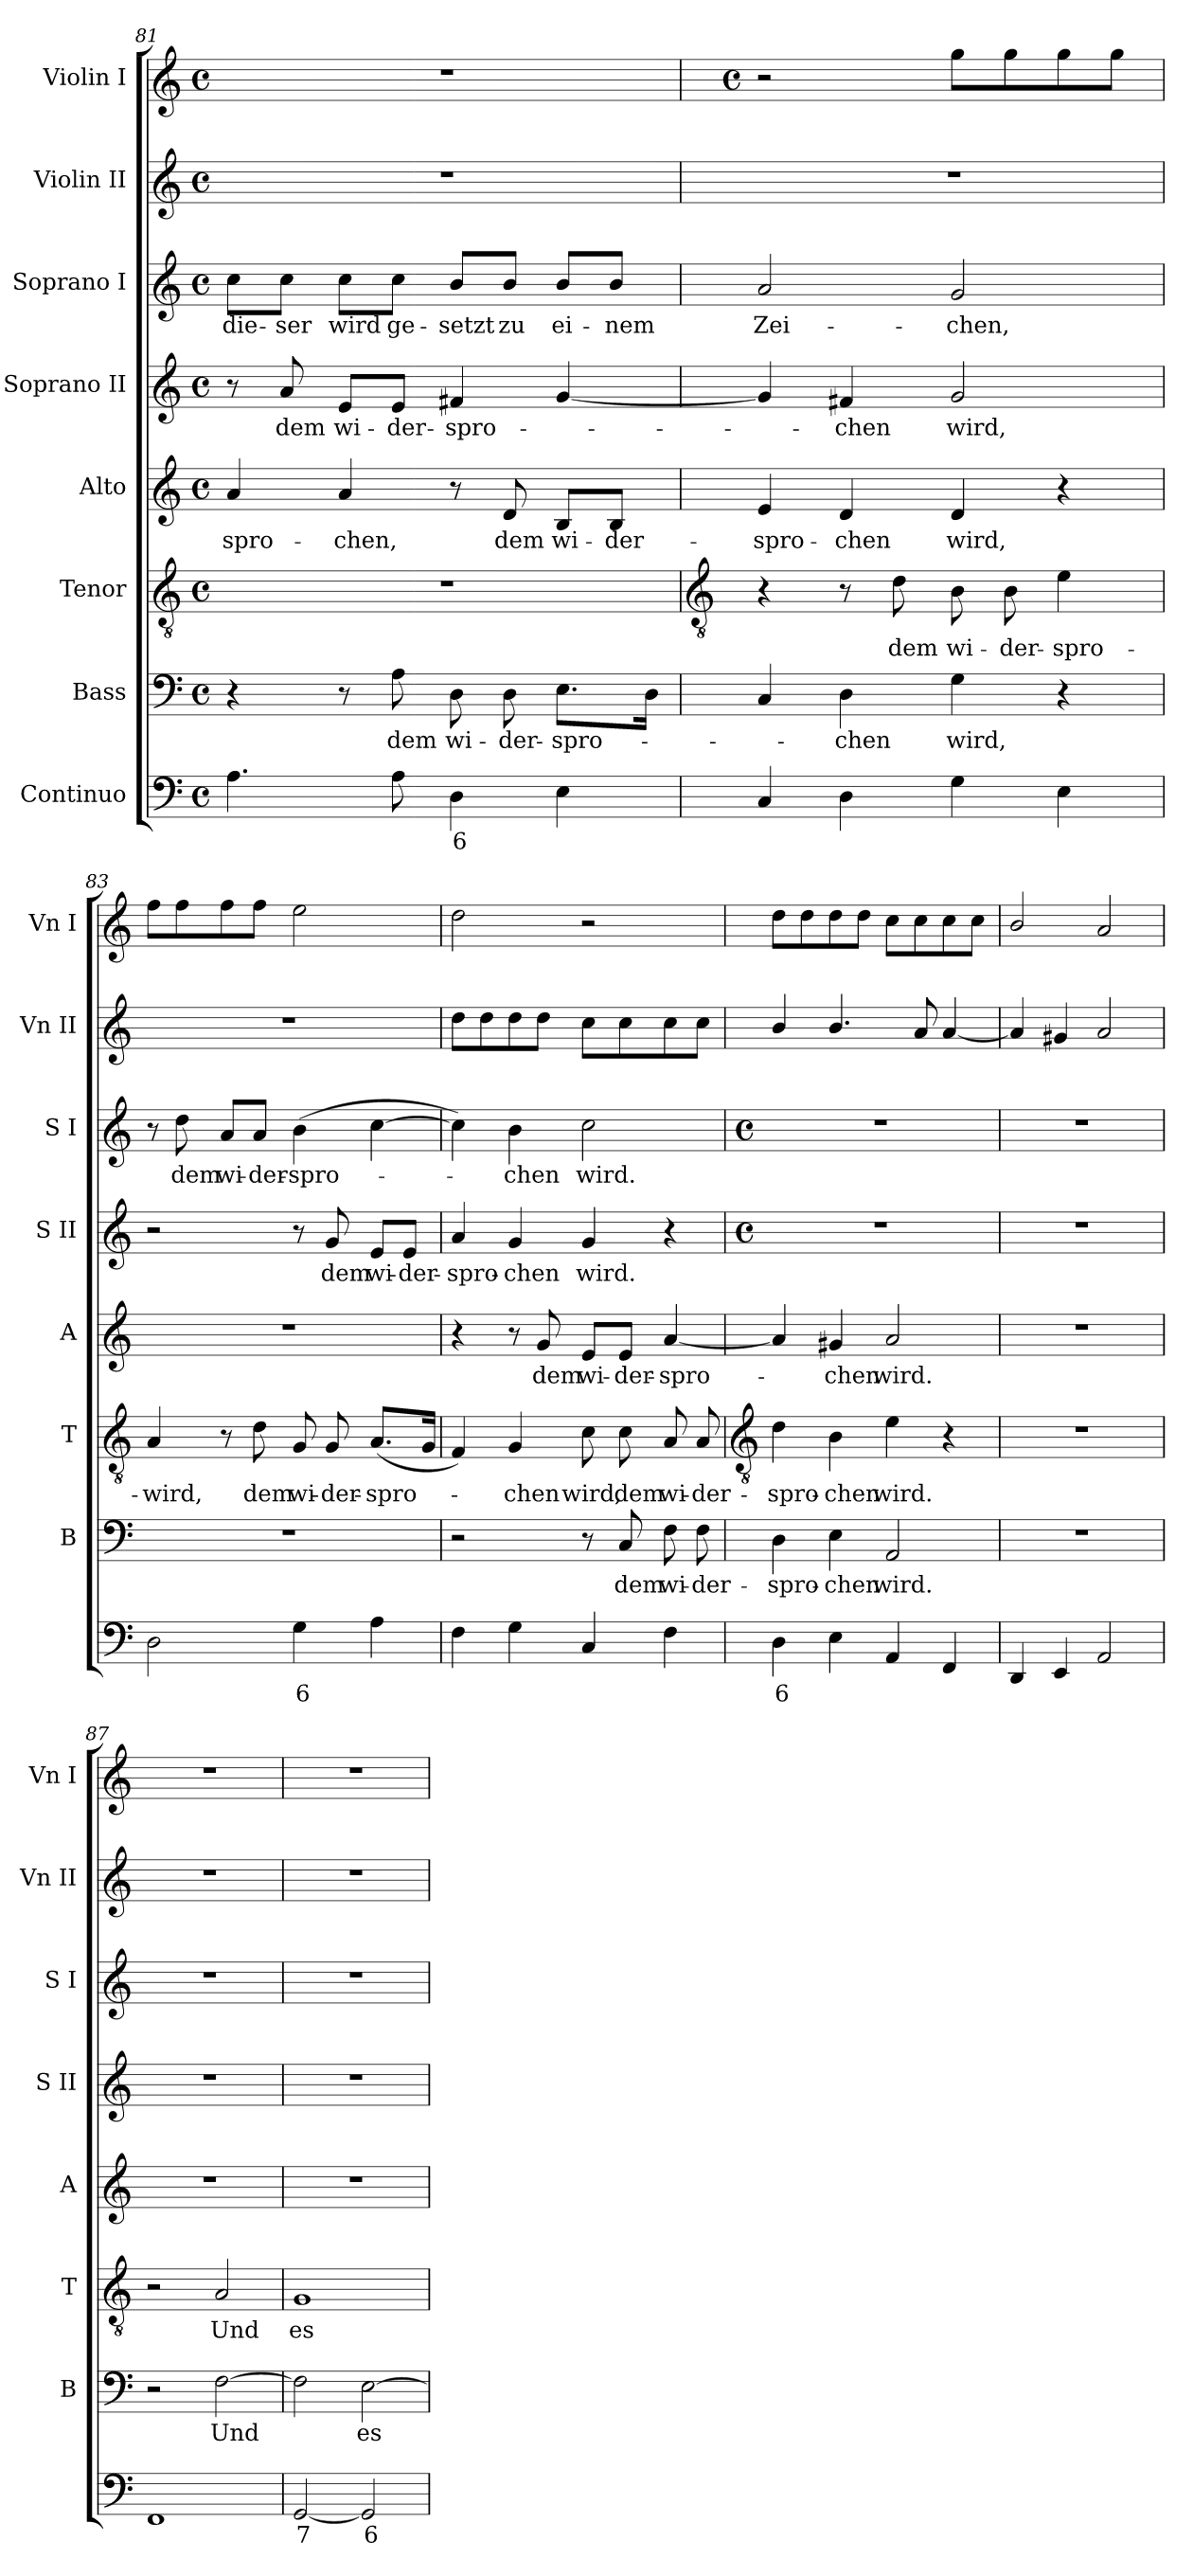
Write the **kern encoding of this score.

**kern	**text	**kern	**text	**kern	**text	**kern	**text	**kern	**text	**kern	**text	**kern	**kern
*part8	*part8	*part7	*part7	*part6	*part6	*part5	*part5	*part4	*part4	*part3	*part3	*part2	*part1
*staff8	*staff8	*staff7	*staff7	*staff6	*staff6	*staff5	*staff5	*staff4	*staff4	*staff3	*staff3	*staff2	*staff1
*I"Continuo	*	*I"Bass	*	*I"Tenor	*	*I"Alto	*	*I"Soprano II	*	*I"Soprano I	*	*I"Violin II	*I"Violin I
*	*	*I'B	*	*I'T	*	*I'A	*	*I'S II	*	*I'S I	*	*I'Vn II	*I'Vn I
*clefF4	*	*clefF4	*	*clefGv2	*	*clefG2	*	*clefG2	*	*clefG2	*	*clefG2	*clefG2
*k[]	*	*k[]	*	*k[]	*	*k[]	*	*k[]	*	*k[]	*	*k[]	*k[]
*C:	*	*C:	*	*C:	*	*C:	*	*C:	*	*C:	*	*C:	*C:
*M4/4	*	*M4/4	*	*M4/4	*	*M4/4	*	*M4/4	*	*M4/4	*	*M4/4	*M4/4
*met(c)	*	*met(c)	*	*met(c)	*	*met(c)	*	*met(c)	*	*met(c)	*	*met(c)	*met(c)
=81	=81	=81	=81	=81	=81	=81	=81	=81	=81	=81	=81	=81	=81
!	!	!	!	!	!	!	!LO:LY:b	!	!	!	!LO:LY:b	!	!
4.A	.	4r	.	1r	.	4a	-spro-	8r	.	8cc\L	die-	1r	1r
!	!	!	!	!	!	!	!	!	!LO:LY:b	!	!LO:LY:b	!	!
.	.	.	.	.	.	.	.	8a	dem	8cc\J	-ser	.	.
!	!	!	!	!	!	!	!LO:LY:b	!	!LO:LY:b	!	!LO:LY:b	!	!
.	.	8r	.	.	.	4a	-chen,	8e/L	wi-	8cc\L	wird	.	.
!	!	!	!LO:LY:b	!	!	!	!	!	!LO:LY:b	!	!LO:LY:b	!	!
8A	.	8A	dem	.	.	.	.	8e/J	-der-	8cc\J	ge-	.	.
!	!LO:LY:b	!	!LO:LY:b	!	!	!	!	!	!LO:LY:b	!	!LO:LY:b	!	!
4D	6	8D	wi-	.	.	8r	.	4f#X	-spro-	8b/L	-setzt	.	.
!	!	!	!LO:LY:b	!	!	!	!LO:LY:b	!	!	!	!LO:LY:b	!	!
.	.	8D	-der-	.	.	8d	dem	.	.	8b/J	zu	.	.
!	!	!	!LO:LY:b	!	!	!	!LO:LY:b	!	!	!	!LO:LY:b	!	!
4E	.	8.EL	-spro-	.	.	8B/L	wi-	[4g	.	8b/L	ei-	.	.
!	!	!	!	!	!	!	!LO:LY:b	!	!	!	!LO:LY:b	!	!
.	.	.	.	.	.	8B/J	-der-	.	.	8b/J	-nem	.	.
.	.	16DJ	.	.	.	.	.	.	.	.	.	.	.
!!LO:LB:g=z
=82	=82	=82	=82	=82	=82	=82	=82	=82	=82	=82	=82	=82	=82
*	*	*	*	*clefGv2	*	*	*	*	*	*	*	*	*
*	*	*	*	*	*	*	*	*	*	*	*	*	*k[]
*	*	*	*	*	*	*	*	*	*	*	*	*	*C:
*	*	*	*	*	*	*	*	*	*	*	*	*	*M4/4
*	*	*	*	*	*	*	*	*	*	*	*	*	*met(c)
!	!	!	!	!	!	!	!LO:LY:b	!	!	!	!LO:LY:b	!	!
4C	.	4C	.	4r	.	4e	-spro-	4g]	.	2a	Zei-	1r	2r
!	!	!	!LO:LY:b	!	!	!	!LO:LY:b	!	!LO:LY:b	!	!	!	!
4D	.	4D	chen	8r	.	4d	-chen	4f#X	chen	.	.	.	.
!	!	!	!	!	!LO:LY:b	!	!	!	!	!	!	!	!
.	.	.	.	8d	dem	.	.	.	.	.	.	.	.
!	!	!	!LO:LY:b	!	!LO:LY:b	!	!LO:LY:b	!	!LO:LY:b	!	!LO:LY:b	!	!
4G	.	4G	wird,	8B	wi-	4d	wird,	2g	wird,	2g	-chen,	.	8ggL
!	!	!	!	!	!LO:LY:b	!	!	!	!	!	!	!	!
.	.	.	.	8B	-der-	.	.	.	.	.	.	.	8gg
!	!	!	!	!	!LO:LY:b	!	!	!	!	!	!	!	!
4E	.	4r	.	4e	-spro-	4r	.	.	.	.	.	.	8gg
.	.	.	.	.	.	.	.	.	.	.	.	.	8ggJ
=83	=83	=83	=83	=83	=83	=83	=83	=83	=83	=83	=83	=83	=83
!	!	!	!	!	!LO:LY:b	!	!	!	!	!	!	!	!
2D	.	1r	.	4A	-wird,	1r	.	2r	.	8r	.	1r	8ffL
!	!	!	!	!	!	!	!	!	!	!	!LO:LY:b	!	!
.	.	.	.	.	.	.	.	.	.	8dd	dem	.	8ff
!	!	!	!	!	!	!	!	!	!	!	!LO:LY:b	!	!
.	.	.	.	8r	.	.	.	.	.	8a/L	wi-	.	8ff
!	!	!	!	!	!LO:LY:b	!	!	!	!	!	!LO:LY:b	!	!
.	.	.	.	8d	dem	.	.	.	.	8a/J	-der-	.	8ffJ
!	!LO:LY:b	!	!	!	!LO:LY:b	!	!	!	!	!	!LO:LY:b	!	!
4G	6	.	.	8G	wi-	.	.	8r	.	(>4b	-spro-	.	2ee
!	!	!	!	!	!LO:LY:b	!	!	!	!LO:LY:b	!	!	!	!
.	.	.	.	8G	-der-	.	.	8g	dem	.	.	.	.
!	!	!	!	!	!LO:LY:b	!	!	!	!LO:LY:b	!	!	!	!
4A	.	.	.	(<8.AL	-spro-	.	.	8e/L	wi-	[4cc	.	.	.
!	!	!	!	!	!	!	!	!	!LO:LY:b	!	!	!	!
.	.	.	.	.	.	.	.	8e/J	-der-	.	.	.	.
.	.	.	.	16GJ	.	.	.	.	.	.	.	.	.
=84	=84	=84	=84	=84	=84	=84	=84	=84	=84	=84	=84	=84	=84
!	!	!	!	!	!	!	!	!	!LO:LY:b	!	!	!	!
4F	.	2r	.	4F)	.	4r	.	4a	-spro-	4cc])	.	8ddL	2dd
.	.	.	.	.	.	.	.	.	.	.	.	8dd	.
!	!	!	!	!	!LO:LY:b	!	!	!	!LO:LY:b	!	!LO:LY:b	!	!
4G	.	.	.	4G	chen	8r	.	4g	-chen	4b	chen	8dd	.
!	!	!	!	!	!	!	!LO:LY:b	!	!	!	!	!	!
.	.	.	.	.	.	8g	dem	.	.	.	.	8ddJ	.
!	!	!	!	!	!LO:LY:b	!	!LO:LY:b	!	!LO:LY:b	!	!LO:LY:b	!	!
4C	.	8r	.	8c	wird,	8e/L	wi-	4g	wird.	2cc	wird.	8ccL	2r
!	!	!	!LO:LY:b	!	!LO:LY:b	!	!LO:LY:b	!	!	!	!	!	!
.	.	8C	dem	8c	dem	8e/J	-der-	.	.	.	.	8cc	.
!	!	!	!LO:LY:b	!	!LO:LY:b	!	!LO:LY:b	!	!	!	!	!	!
4F	.	8F	wi-	8A	wi-	[4a	-spro-	4r	.	.	.	8cc	.
!	!	!	!LO:LY:b	!	!LO:LY:b	!	!	!	!	!	!	!	!
.	.	8F	-der-	8A	-der-	.	.	.	.	.	.	8ccJ	.
!!LO:LB:g=z
=85	=85	=85	=85	=85	=85	=85	=85	=85	=85	=85	=85	=85	=85
*	*	*	*	*clefGv2	*	*	*	*	*	*	*	*	*
*	*	*	*	*	*	*	*	*M4/4	*	*M4/4	*	*	*
*	*	*	*	*	*	*	*	*met(c)	*	*met(c)	*	*	*
!	!LO:LY:b	!	!LO:LY:b	!	!LO:LY:b	!	!	!	!	!	!	!	!
4D	6	4D	-spro-	4d	-spro-	4a]	.	1r	.	1r	.	4b/	8ddL
.	.	.	.	.	.	.	.	.	.	.	.	.	8dd
!	!	!	!LO:LY:b	!	!LO:LY:b	!	!LO:LY:b	!	!	!	!	!	!
4E	.	4E	-chen	4B	-chen	4g#X	chen	.	.	.	.	4.b/	8dd
.	.	.	.	.	.	.	.	.	.	.	.	.	8ddJ
!	!	!	!LO:LY:b	!	!LO:LY:b	!	!LO:LY:b	!	!	!	!	!	!
4AA	.	2AA	wird.	4e	wird.	2a	wird.	.	.	.	.	.	8ccL
.	.	.	.	.	.	.	.	.	.	.	.	8a	8cc
4FF	.	.	.	4r	.	.	.	.	.	.	.	[4a	8cc
.	.	.	.	.	.	.	.	.	.	.	.	.	8ccJ
=86	=86	=86	=86	=86	=86	=86	=86	=86	=86	=86	=86	=86	=86
4DD	.	1r	.	1r	.	1r	.	1r	.	1r	.	4a]	2b/
4EE	.	.	.	.	.	.	.	.	.	.	.	4g#X	.
2AA	.	.	.	.	.	.	.	.	.	.	.	2a	2a
=87	=87	=87	=87	=87	=87	=87	=87	=87	=87	=87	=87	=87	=87
1FF	.	2r	.	2r	.	1r	.	1r	.	1r	.	1r	1r
!	!	!	!LO:LY:b	!	!LO:LY:b	!	!	!	!	!	!	!	!
.	.	[2F	Und	2A	Und	.	.	.	.	.	.	.	.
=88	=88	=88	=88	=88	=88	=88	=88	=88	=88	=88	=88	=88	=88
!	!LO:LY:b	!	!	!	!LO:LY:b	!	!	!	!	!	!	!	!
[2GG	7	2F]	.	1G	es	1r	.	1r	.	1r	.	1r	1r
!	!LO:LY:b	!	!LO:LY:b	!	!	!	!	!	!	!	!	!	!
2GG]	6	[2E	es	.	.	.	.	.	.	.	.	.	.
=	=	=	=	=	=	=	=	=	=	=	=	=	=
*-	*-	*-	*-	*-	*-	*-	*-	*-	*-	*-	*-	*-	*-
